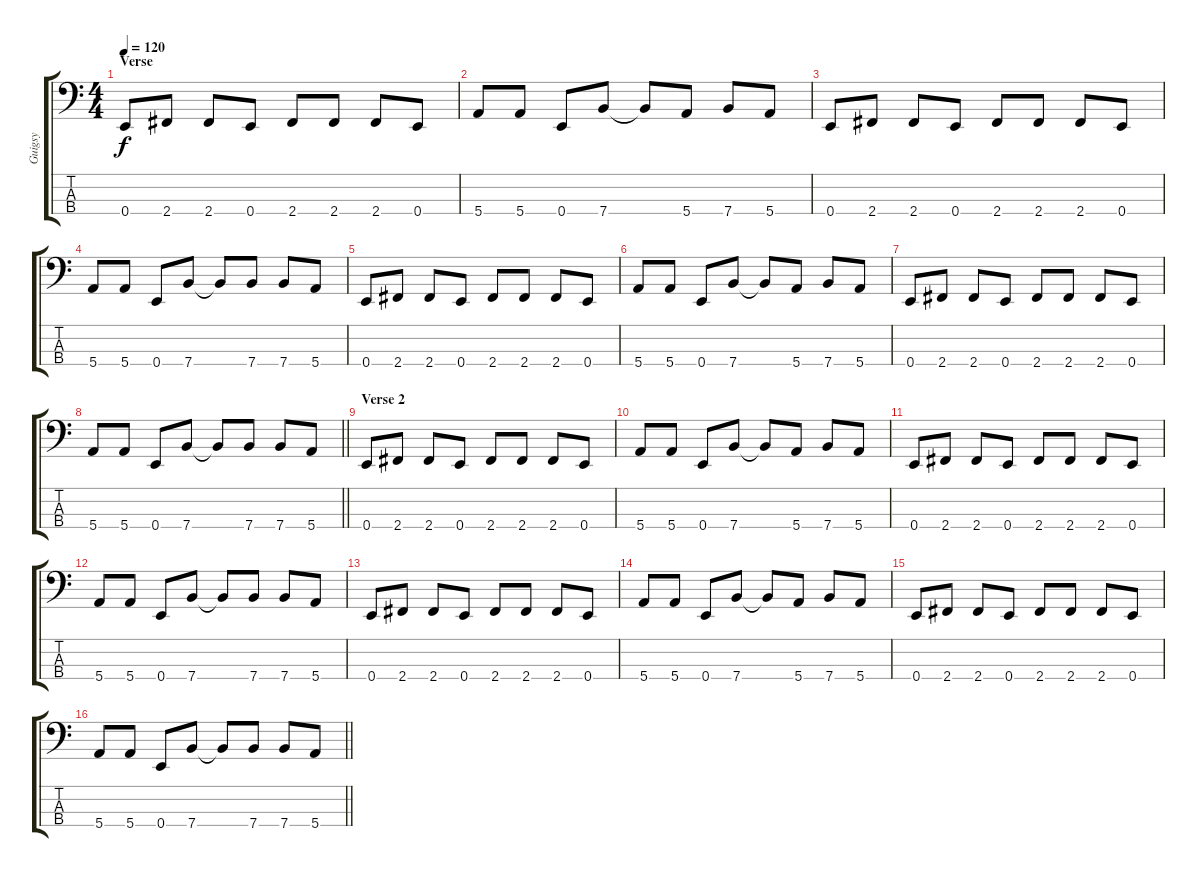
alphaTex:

\track ("Guigsy" "Guigsy") {instrument electricbasspick}
\staff {score tabs}
\tuning (G2 D2 A1 E1) {hide}
\ts (4 4)
\section ("" "Verse")
\tempo 120
\clef f4
\ks c
0.4.8{dy f} 2.4.8 2.4.8 0.4.8 2.4.8 2.4.8 2.4.8 0.4.8 |
5.4.8 5.4.8 0.4.8 7.4.8 7.4{t}.8 5.4.8 7.4.8 5.4.8 |
0.4.8 2.4.8 2.4.8 0.4.8 2.4.8 2.4.8 2.4.8 0.4.8 |
5.4.8 5.4.8 0.4.8 7.4.8 7.4{t}.8 7.4.8 7.4.8 5.4.8 |
0.4.8 2.4.8 2.4.8 0.4.8 2.4.8 2.4.8 2.4.8 0.4.8 |
5.4.8 5.4.8 0.4.8 7.4.8 7.4{t}.8 5.4.8 7.4.8 5.4.8 |
0.4.8 2.4.8 2.4.8 0.4.8 2.4.8 2.4.8 2.4.8 0.4.8 |
\barLineRight lightlight
5.4.8 5.4.8 0.4.8 7.4.8 7.4{t}.8 7.4.8 7.4.8 5.4.8 |
\section ("" "Verse 2")
0.4.8 2.4.8 2.4.8 0.4.8 2.4.8 2.4.8 2.4.8 0.4.8 |
5.4.8 5.4.8 0.4.8 7.4.8 7.4{t}.8 5.4.8 7.4.8 5.4.8 |
0.4.8 2.4.8 2.4.8 0.4.8 2.4.8 2.4.8 2.4.8 0.4.8 |
5.4.8 5.4.8 0.4.8 7.4.8 7.4{t}.8 7.4.8 7.4.8 5.4.8 |
0.4.8 2.4.8 2.4.8 0.4.8 2.4.8 2.4.8 2.4.8 0.4.8 |
5.4.8 5.4.8 0.4.8 7.4.8 7.4{t}.8 5.4.8 7.4.8 5.4.8 |
0.4.8 2.4.8 2.4.8 0.4.8 2.4.8 2.4.8 2.4.8 0.4.8 |
\barLineRight lightlight
5.4.8 5.4.8 0.4.8 7.4.8 7.4{t}.8 7.4.8 7.4.8 5.4.8
